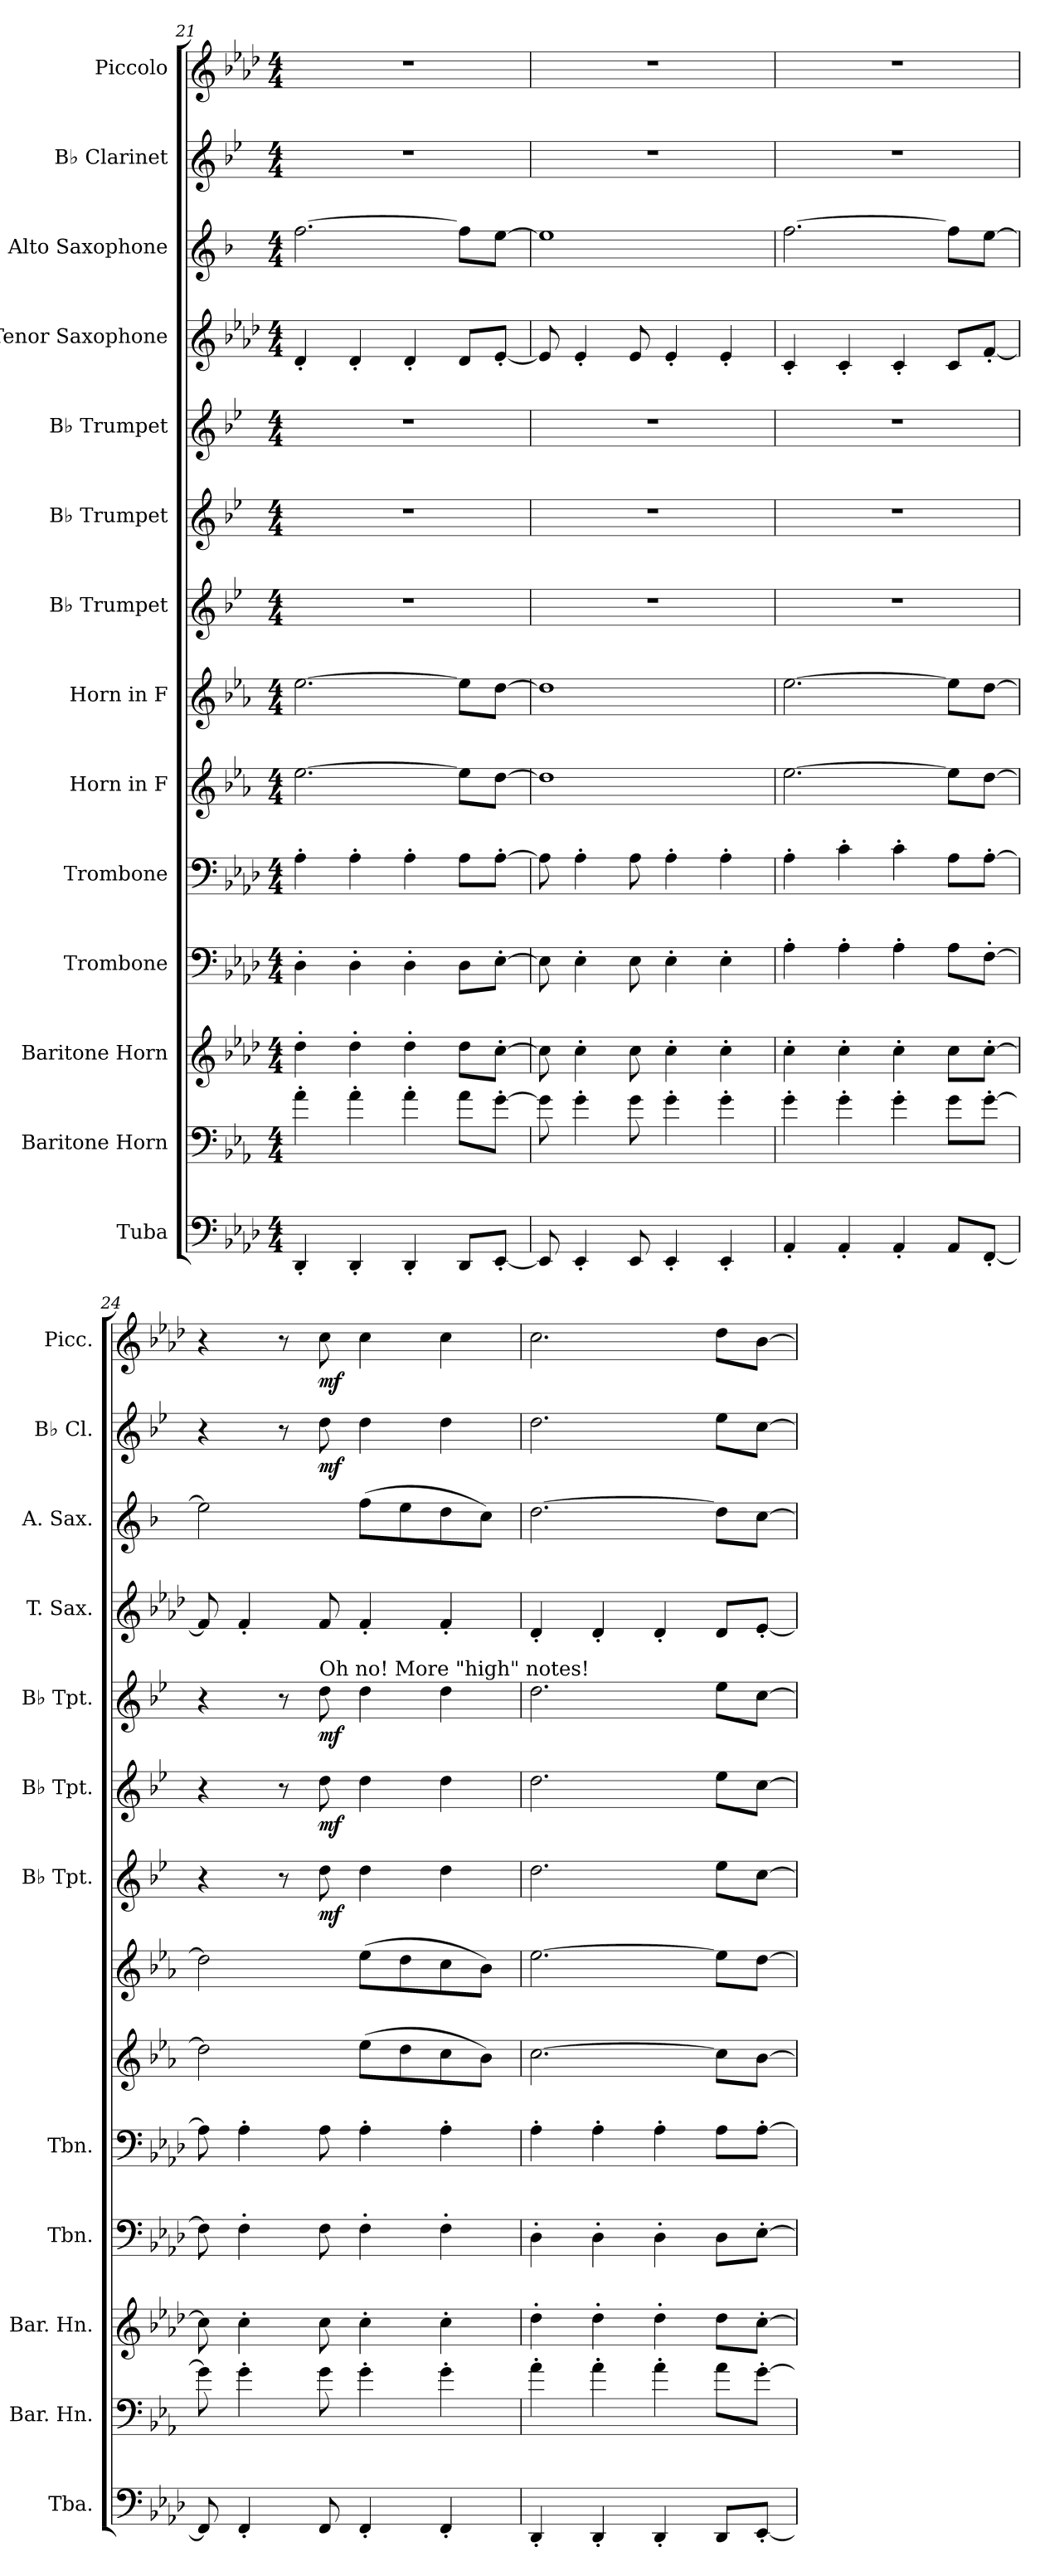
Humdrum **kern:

**kern	**kern	**kern	**kern	**kern	**kern	**kern	**kern	**dynam	**kern	**dynam	**kern	**dynam	**kern	**kern	**kern	**dynam	**kern	**dynam
*part14	*part13	*part12	*part11	*part10	*part9	*part8	*part7	*part7	*part6	*part6	*part5	*part5	*part4	*part3	*part2	*part2	*part1	*part1
*staff14	*staff13	*staff12	*staff11	*staff10	*staff9	*staff8	*staff7	*staff7	*staff6	*staff6	*staff5	*staff5	*staff4	*staff3	*staff2	*staff2	*staff1	*staff1
*I"Tuba	*I"Baritone Horn	*I"Baritone Horn	*I"Trombone	*I"Trombone	*I"Horn in F	*I"Horn in F	*I"B♭ Trumpet	*	*I"B♭ Trumpet	*	*I"B♭ Trumpet	*	*I"Tenor Saxophone	*I"Alto Saxophone	*I"B♭ Clarinet	*	*I"Piccolo	*
*I'Tba.	*I'Bar. Hn.	*I'Bar. Hn.	*I'Tbn.	*I'Tbn.	*	*	*I'B♭ Tpt.	*	*I'B♭ Tpt.	*	*I'B♭ Tpt.	*	*I'T. Sax.	*I'A. Sax.	*I'B♭ Cl.	*	*I'Picc.	*
!!LO:PB:g=z
*clefF4	*clefF4	*clefG2	*clefF4	*clefF4	*clefG2	*clefG2	*clefG2	*	*clefG2	*	*clefG2	*	*clefG2	*clefG2	*clefG2	*	*clefG2	*
*	*ITrd4c7	*ITrd8c14	*	*	*ITrd4c7	*ITrd4c7	*ITrd1c2	*	*ITrd1c2	*	*ITrd1c2	*	*ITrd8c14	*ITrd5c9	*ITrd1c2	*	*ITrd-7c-12	*
*k[b-e-a-d-]	*k[b-e-a-d-]	*k[b-e-a-d-]	*k[b-e-a-d-]	*k[b-e-a-d-]	*k[b-e-a-d-]	*k[b-e-a-d-]	*k[b-e-a-d-]	*	*k[b-e-a-d-]	*	*k[b-e-a-d-]	*	*k[b-e-a-d-]	*k[b-e-a-d-]	*k[b-e-a-d-]	*	*k[b-e-a-d-]	*
*M4/4	*M4/4	*M4/4	*M4/4	*M4/4	*M4/4	*M4/4	*M4/4	*	*M4/4	*	*M4/4	*	*M4/4	*M4/4	*M4/4	*	*M4/4	*
=21	=21	=21	=21	=21	=21	=21	=21	=21	=21	=21	=21	=21	=21	=21	=21	=21	=21	=21
4DD-'/	4d-'\	4d-'\	4D-'\	4A-'\	[2.a-\	[2.a-\	1r	.	1r	.	1r	.	4D-'/	[2.a-\	1r	.	1r	.
4DD-'/	4d-'\	4d-'\	4D-'\	4A-'\	.	.	.	.	.	.	.	.	4D-'/	.	.	.	.	.
4DD-'/	4d-'\	4d-'\	4D-'\	4A-'\	.	.	.	.	.	.	.	.	4D-'/	.	.	.	.	.
8DD-/L	8d-\L	8d-\L	8D-\L	8A-\L	8a-\L]	8a-\L]	.	.	.	.	.	.	8D-/L	8a-\L]	.	.	.	.
[8EE-'/J	[8c'\J	[8c'\J	[8E-'\J	[8A-'\J	[8g\J	[8g\J	.	.	.	.	.	.	[8E-'/J	[8g\J	.	.	.	.
=22	=22	=22	=22	=22	=22	=22	=22	=22	=22	=22	=22	=22	=22	=22	=22	=22	=22	=22
8EE-/]	8c\]	8c\]	8E-\]	8A-\]	1g]	1g]	1r	.	1r	.	1r	.	8E-/]	1g]	1r	.	1r	.
4EE-'/	4c'\	4c'\	4E-'\	4A-'\	.	.	.	.	.	.	.	.	4E-'/	.	.	.	.	.
8EE-/	8c\	8c\	8E-\	8A-\	.	.	.	.	.	.	.	.	8E-/	.	.	.	.	.
4EE-'/	4c'\	4c'\	4E-'\	4A-'\	.	.	.	.	.	.	.	.	4E-'/	.	.	.	.	.
4EE-'/	4c'\	4c'\	4E-'\	4A-'\	.	.	.	.	.	.	.	.	4E-'/	.	.	.	.	.
=23	=23	=23	=23	=23	=23	=23	=23	=23	=23	=23	=23	=23	=23	=23	=23	=23	=23	=23
4AA-'/	4c'\	4c'\	4A-'\	4A-'\	[2.a-\	[2.a-\	1r	.	1r	.	1r	.	4C'/	[2.a-\	1r	.	1r	.
4AA-'/	4c'\	4c'\	4A-'\	4c'\	.	.	.	.	.	.	.	.	4C'/	.	.	.	.	.
4AA-'/	4c'\	4c'\	4A-'\	4c'\	.	.	.	.	.	.	.	.	4C'/	.	.	.	.	.
8AA-/L	8c\L	8c\L	8A-\L	8A-\L	8a-\L]	8a-\L]	.	.	.	.	.	.	8C/L	8a-\L]	.	.	.	.
[8FF'/J	[8c'\J	[8c'\J	[8F'\J	[8A-'\J	[8g\J	[8g\J	.	.	.	.	.	.	[8F'/J	[8g\J	.	.	.	.
=24	=24	=24	=24	=24	=24	=24	=24	=24	=24	=24	=24	=24	=24	=24	=24	=24	=24	=24
8FF/]	8c\]	8c\]	8F\]	8A-\]	2g\]	2g\]	4r	.	4r	.	4r	.	8F/]	2g\]	4r	.	4r	.
4FF'/	4c'\	4c'\	4F'\	4A-'\	.	.	.	.	.	.	.	.	4F'/	.	.	.	.	.
.	.	.	.	.	.	.	8r	.	8r	.	8r	.	.	.	8r	.	8r	.
!	!	!	!	!	!	!	!	!	!	!	!LO:TX:a:t=Oh no! More "high" notes!	!	!	!	!	!	!	!
!	!	!	!	!	!	!	!	!LO:DY:b	!	!LO:DY:b	!	!LO:DY:b	!	!	!	!LO:DY:b	!	!LO:DY:b
8FF/	8c\	8c\	8F\	8A-\	.	.	8cc\	mf	8cc\	mf	8cc\	mf	8F/	.	8cc\	mf	8ccc\	mf
4FF'/	4c'\	4c'\	4F'\	4A-'\	(>8a-\L	(>8a-\L	4cc\	.	4cc\	.	4cc\	.	4F'/	(>8a-\L	4cc\	.	4ccc\	.
.	.	.	.	.	8g\	8g\	.	.	.	.	.	.	.	8g\	.	.	.	.
4FF'/	4c'\	4c'\	4F'\	4A-'\	8f\	8f\	4cc\	.	4cc\	.	4cc\	.	4F'/	8f\	4cc\	.	4ccc\	.
.	.	.	.	.	8e-\J)	8e-\J)	.	.	.	.	.	.	.	8e-\J)	.	.	.	.
=25	=25	=25	=25	=25	=25	=25	=25	=25	=25	=25	=25	=25	=25	=25	=25	=25	=25	=25
4DD-'/	4d-'\	4d-'\	4D-'\	4A-'\	[2.f\	[2.a-\	2.cc\	.	2.cc\	.	2.cc\	.	4D-'/	[2.f\	2.cc\	.	2.ccc\	.
4DD-'/	4d-'\	4d-'\	4D-'\	4A-'\	.	.	.	.	.	.	.	.	4D-'/	.	.	.	.	.
4DD-'/	4d-'\	4d-'\	4D-'\	4A-'\	.	.	.	.	.	.	.	.	4D-'/	.	.	.	.	.
8DD-/L	8d-\L	8d-\L	8D-\L	8A-\L	8f\L]	8a-\L]	8dd-\L	.	8dd-\L	.	8dd-\L	.	8D-/L	8f\L]	8dd-\L	.	8ddd-\L	.
[8EE-'/J	[8c'\J	[8c'\J	[8E-'\J	[8A-'\J	[8e-\J	[8g\J	[8b-\J	.	[8b-\J	.	[8b-\J	.	[8E-'/J	[8e-\J	[8b-\J	.	[8bb-\J	.
=	=	=	=	=	=	=	=	=	=	=	=	=	=	=	=	=	=	=
*-	*-	*-	*-	*-	*-	*-	*-	*-	*-	*-	*-	*-	*-	*-	*-	*-	*-	*-
